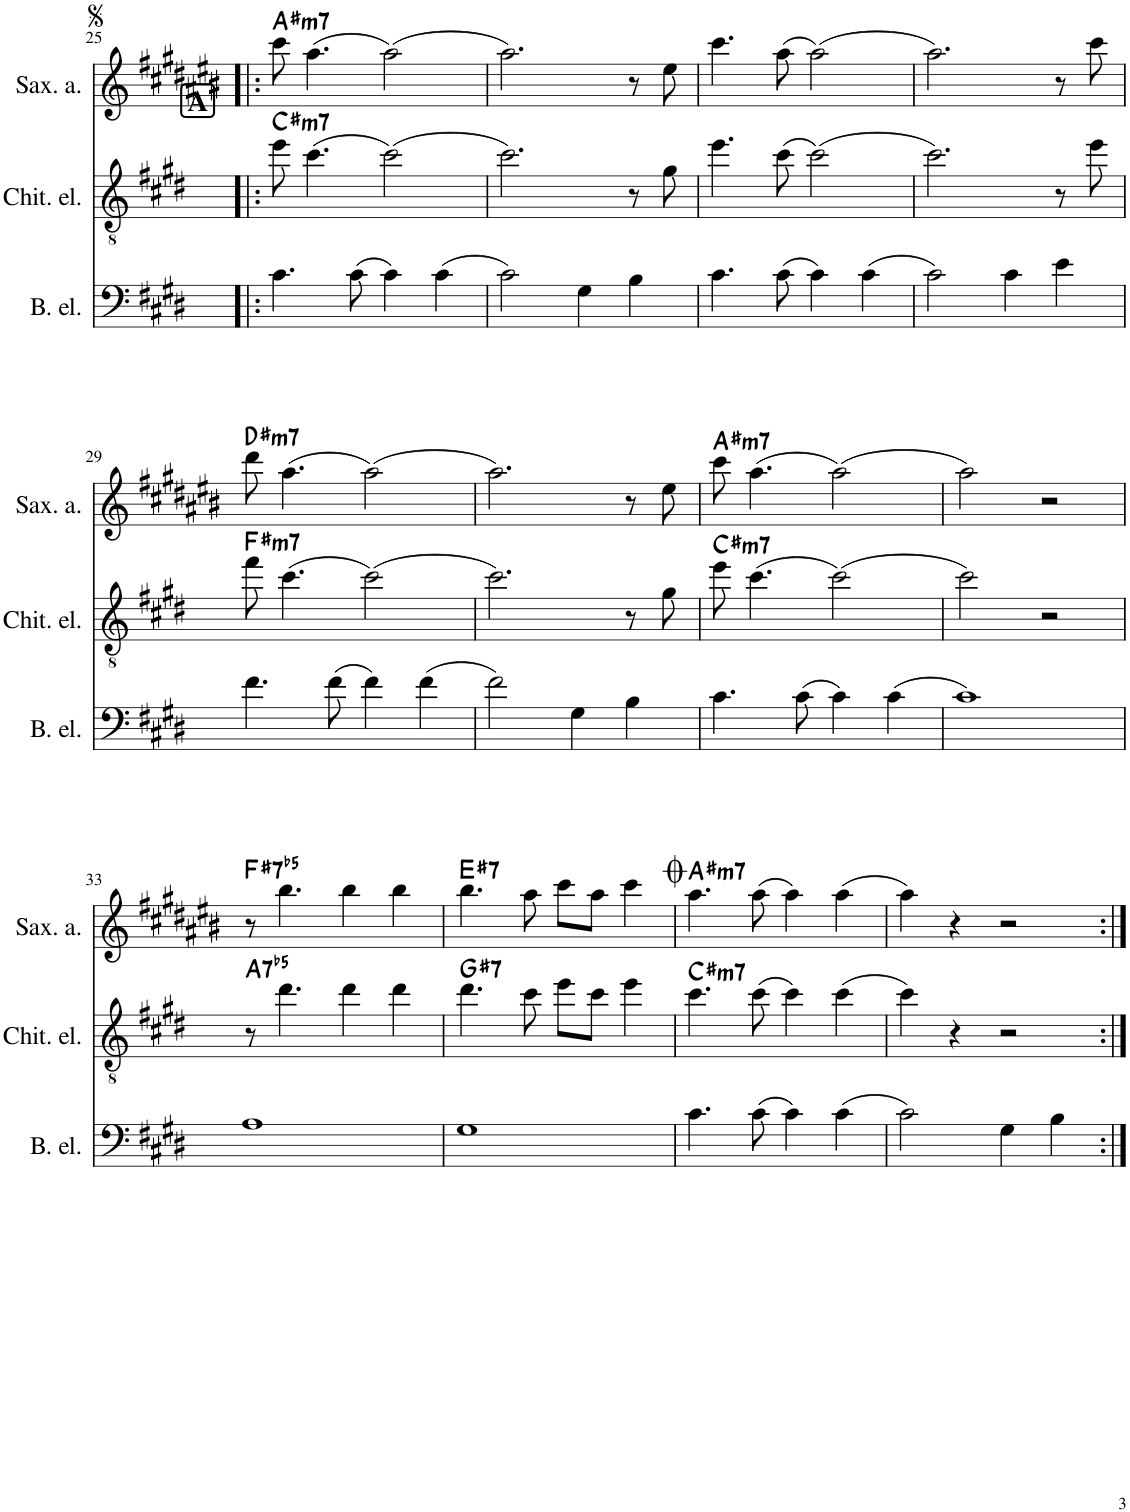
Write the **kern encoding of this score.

**kern	**kern	**harte	**kern	**harte
*part3	*part2	*part2	*part1	*part1
*staff3	*staff2	*	*staff1	*
*I"Basso elettrico	*I"Chitarra elettrica	*	*I"Sax. a.	*
*I'B. el.	*I'Chit. el.	*	*I'Sax. a.	*
!!LO:PB:g=z
*clefF4	*clefGv2	*	*clefG2	*
*Trd7c12	*	*	*Trd5c9	*
*k[f#c#g#d#]	*k[f#c#g#d#]	*	*k[f#c#g#d#a#e#b#]	*
*M4/4	*M4/4	*	*M4/4	*
=25!|:	=25!|:	=25!|:	=25!|:	=25!|:
!	!	!LO:H:kt=m7	!	!LO:H:kt=m7
4.c#\	8ee\	C#:min7	8ccc#\	A#:min7
.	(4.cc#\	.	(4.aa#\	.
(8c#\	.	.	.	.
4c#\)	(2cc#\)	.	(2aa#\)	.
(4c#\	.	.	.	.
=26	=26	=26	=26	=26
2c#\)	2.cc#\)	.	2.aa#\)	.
4G#\	.	.	.	.
4B\	8r	.	8r	.
.	8g#\	.	8ee#\	.
=27	=27	=27	=27	=27
4.c#\	4.ee\	.	4.ccc#\	.
(8c#\	(8cc#\	.	(8aa#\	.
4c#\)	(2cc#\)	.	(2aa#\)	.
(4c#\	.	.	.	.
=28	=28	=28	=28	=28
2c#\)	2.cc#\)	.	2.aa#\)	.
4c#\	.	.	.	.
4e\	8r	.	8r	.
.	8ee\	.	8ccc#\	.
!!LO:LB:g=z
!!LO:REH:place=s1:a:B:cj:fs=14:t=A
=29	=29	=29	=29	=29
!	!	!LO:H:kt=m7	!	!LO:H:kt=m7
4.f#\	8ff#\	F#:min7	8ddd#\	D#:min7
.	(4.cc#\	.	(4.aa#\	.
(8f#\	.	.	.	.
4f#\)	(2cc#\)	.	(2aa#\)	.
(4f#\	.	.	.	.
=30	=30	=30	=30	=30
2f#\)	2.cc#\)	.	2.aa#\)	.
4G#\	.	.	.	.
4B\	8r	.	8r	.
.	8g#\	.	8ee#\	.
=31	=31	=31	=31	=31
!	!	!LO:H:kt=m7	!	!LO:H:kt=m7
4.c#\	8ee\	C#:min7	8ccc#\	A#:min7
.	(4.cc#\	.	(4.aa#\	.
(8c#\	.	.	.	.
4c#\)	(2cc#\)	.	(2aa#\)	.
(4c#\	.	.	.	.
=32	=32	=32	=32	=32
1c#)	2cc#\)	.	2aa#\)	.
.	2r	.	2r	.
!!LO:LB:g=z
=33	=33	=33	=33	=33
!	!	!LO:H:kt=7	!	!LO:H:kt=7
1A	8r	A:(3,b5,b7)	8r	F#:(3,b5,b7)
.	4.dd#\	.	4.bb#\	.
.	4dd#\	.	4bb#\	.
.	4dd#\	.	4bb#\	.
=34	=34	=34	=34	=34
!	!	!LO:H:kt=7	!	!LO:H:kt=7
1G#	4.dd#\	G#:7	4.bb#\	E#:7
.	8cc#\	.	8aa#\	.
.	8ee\L	.	8ccc#\L	.
.	8cc#\J	.	8aa#\J	.
.	4ee\	.	4ccc#\	.
=35	=35	=35	=35	=35
!	!	!LO:H:kt=m7	!	!LO:H:kt=m7
4.c#\	4.cc#\	C#:min7	4.aa#\	A#:min7
(8c#\	(8cc#\	.	(8aa#\	.
4c#\)	4cc#\)	.	4aa#\)	.
(4c#\	(4cc#\	.	(4aa#\	.
=36	=36	=36	=36	=36
2c#\)	4cc#\)	.	4aa#\)	.
.	4r	.	4r	.
4G#\	2r	.	2r	.
4B\	.	.	.	.
=:|!	=:|!	=:|!	=:|!	=:|!
*-	*-	*-	*-	*-
